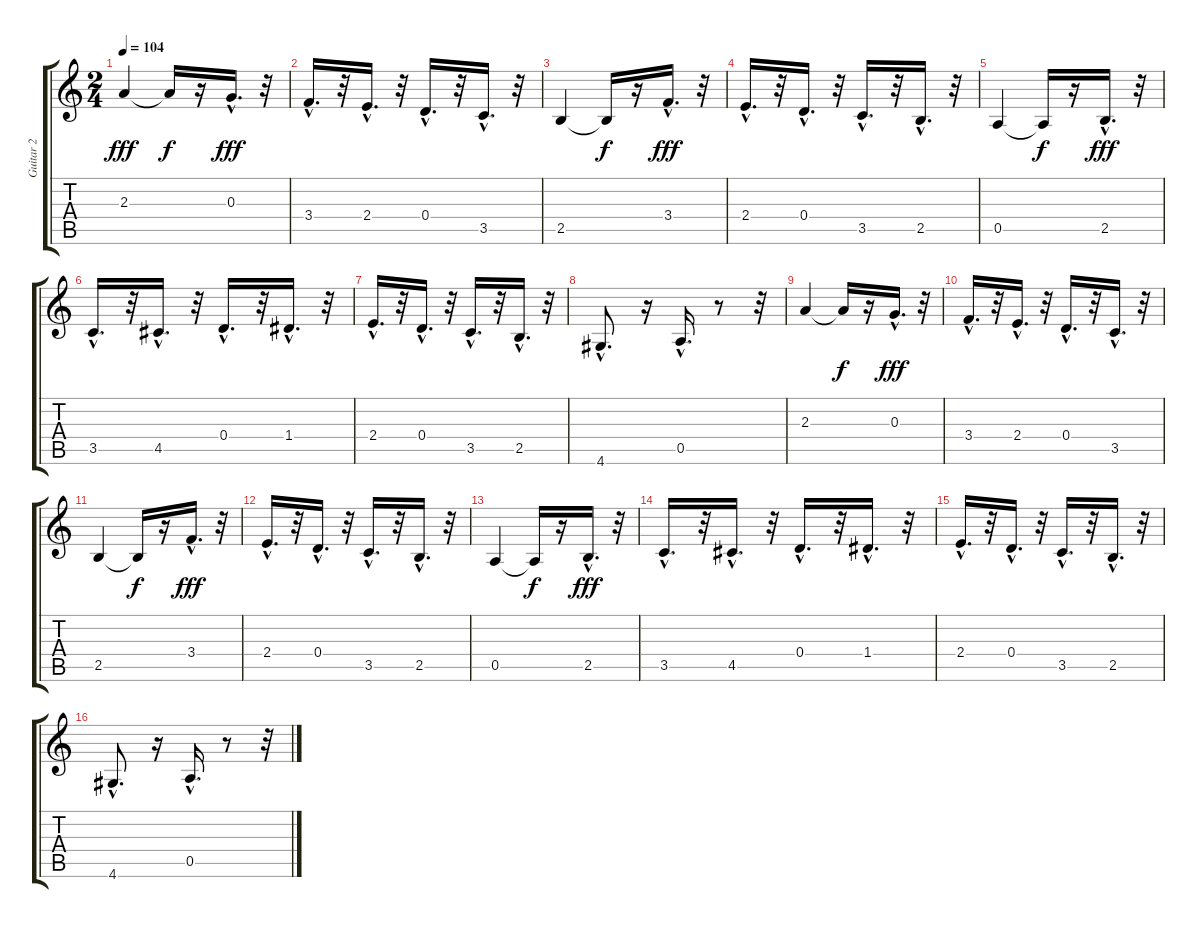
\track ("Guitar 2" "Guitar 2") {instrument acousticguitarnylon}
\staff {score tabs}
\tuning (E4 B3 G3 D3 A2 E2) {hide}
\ts (2 4)
\tempo 104
\clef g2
\ks c
2.3.4{dy fff} 2.3{t}.16{dy f} r.16 0.3{hac}.16{d dy fff} r.32 |
3.4{hac}.16{d} r.32 2.4{hac}.16{d} r.32 0.4{hac}.16{d} r.32 3.5{hac}.16{d} r.32 |
2.5.4 2.5{t}.16{dy f} r.16 3.4{hac}.16{d dy fff} r.32 |
2.4{hac}.16{d} r.32 0.4{hac}.16{d} r.32 3.5{hac}.16{d} r.32 2.5{hac}.16{d} r.32 |
0.5.4 0.5{t}.16{dy f} r.16 2.5{hac}.16{d dy fff} r.32 |
3.5{hac}.16{d} r.32 4.5{hac}.16{d} r.32 0.4{hac}.16{d} r.32 1.4{hac}.16{d} r.32 |
2.4{hac}.16{d} r.32 0.4{hac}.16{d} r.32 3.5{hac}.16{d} r.32 2.5{hac}.16{d} r.32 |
4.6{hac}.8{d} r.16 0.5{hac}.16{d} r.8 r.32 |
2.3.4 2.3{t}.16{dy f} r.16 0.3{hac}.16{d dy fff} r.32 |
3.4{hac}.16{d} r.32 2.4{hac}.16{d} r.32 0.4{hac}.16{d} r.32 3.5{hac}.16{d} r.32 |
2.5.4 2.5{t}.16{dy f} r.16 3.4{hac}.16{d dy fff} r.32 |
2.4{hac}.16{d} r.32 0.4{hac}.16{d} r.32 3.5{hac}.16{d} r.32 2.5{hac}.16{d} r.32 |
0.5.4 0.5{t}.16{dy f} r.16 2.5{hac}.16{d dy fff} r.32 |
3.5{hac}.16{d} r.32 4.5{hac}.16{d} r.32 0.4{hac}.16{d} r.32 1.4{hac}.16{d} r.32 |
2.4{hac}.16{d} r.32 0.4{hac}.16{d} r.32 3.5{hac}.16{d} r.32 2.5{hac}.16{d} r.32 |
4.6{hac}.8{d} r.16 0.5{hac}.16{d} r.8 r.32
